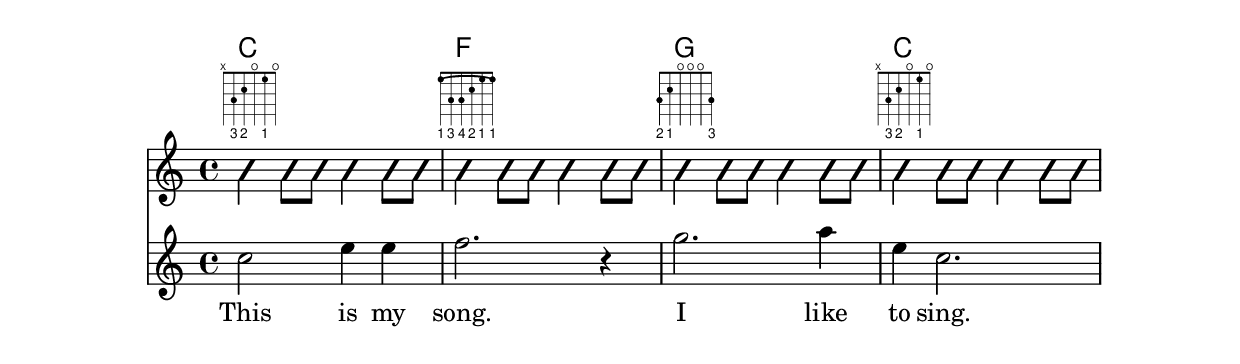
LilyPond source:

%% Do not edit this file; it is automatically
%% generated from LSR http://lsr.dsi.unimi.it
%% This file is in the public domain.
\version "2.13.16"

\header {
  lsrtags = "rhythms, fretted-strings"

%% Translation of GIT committish: d2119a9e5e951c6ae850322f41444ac98d1ed492
  texidoces = "
Para la música de guitarra, es posible mostrar los ritmos de rasgueo,
además de las notas de la melodía, acordes y diagramas de posiciones.

"
  doctitlees = "Ritmos rasgueados de guitarra"

%% Translation of GIT committish: 0a868be38a775ecb1ef935b079000cebbc64de40
  texidocde = "
In Guitarrennotation kann neben Melodie, Akkordbezeichnungen und
Bunddiagrammen auch der Schlagrhythmus angegeben werden.

"
  doctitlede = "Schlagrhythmus für Guitarren"


%% Translation of GIT committish: 015b8e65e5e9a74cea1618b597402b5b74f89b89
  texidocfr = "
En matière de notation pour guitare, il arrive que soient indiqués les
@qq{coups de gratte} en plus de la mélodie, grilles d'accords et
diagrammes de tablature.

"
  doctitlefr = "Rythmique et guitare"

  texidoc = "
For guitar music, it is possible to show strum rhythms, along with
melody notes, chord names and fret diagrams.

"
  doctitle = "Guitar strum rhythms"
} % begin verbatim

\include "predefined-guitar-fretboards.ly"
<<
  \new ChordNames {
    \chordmode {
      c1 | f | g | c
    }
  }
  \new FretBoards {
    \chordmode {
      c1 | f | g | c
    }
  }
  \new Voice \with {
    \consists "Pitch_squash_engraver"
  } {
    \relative c'' {
      \improvisationOn
      c4 c8 c c4 c8 c
      f4 f8 f f4 f8 f
      g4 g8 g g4 g8 g
      c4 c8 c c4 c8 c
    }
  }
  \new Voice = "melody" {
    \relative c'' {
      c2 e4 e4
      f2. r4
      g2. a4
      e4 c2.
    }
  }
  \new Lyrics {
    \lyricsto "melody" {
      This is my song.
      I like to sing.
    }
  }
>>

